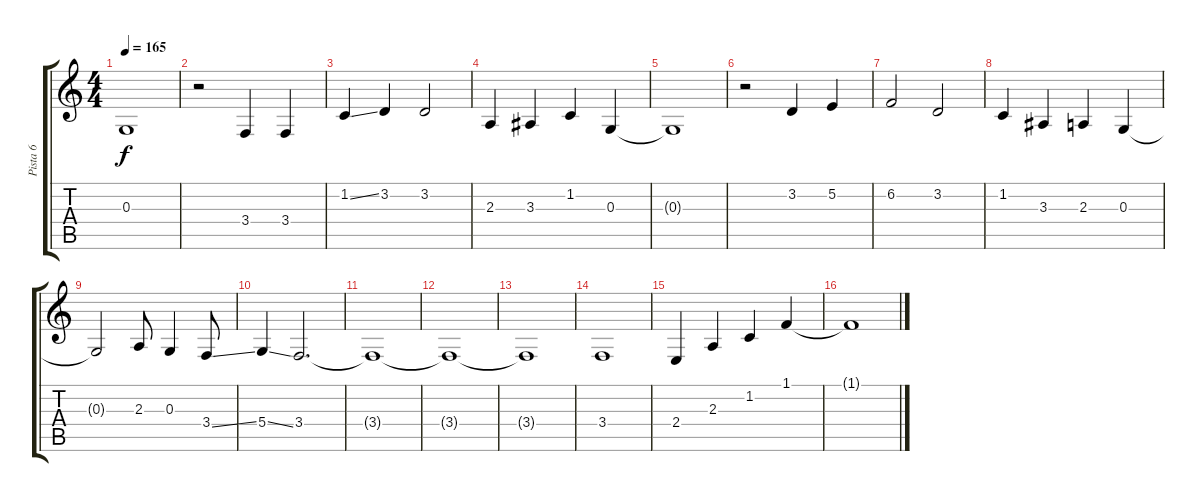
\track ("Pista 6" "Pista 6") {instrument electricgrandpiano}
\staff {score tabs}
\tuning (E4 B3 G3 D3 A2 E2) {hide}
\ts (4 4)
\tempo 165
\clef g2
\ks c
0.3{t}.1{dy f} |
r.2 3.4.4 3.4.4 |
1.2{ss}.4 3.2.4 3.2.2 |
2.3.4 3.3.4 1.2.4 0.3.4 |
0.3{t}.1 |
r.2 3.2.4 5.2.4 |
6.2.2 3.2.2 |
1.2.4 3.3.4 2.3.4 0.3.4 |
0.3{t}.2 2.3.8 0.3.4 3.4{ss}.8 |
5.4{ss}.4 3.4.2{d} |
3.4{t}.1 |
3.4{t}.1 |
3.4{t}.1 |
3.4.1 |
2.4.4 2.3.4 1.2.4 1.1.4 |
1.1{t}.1
